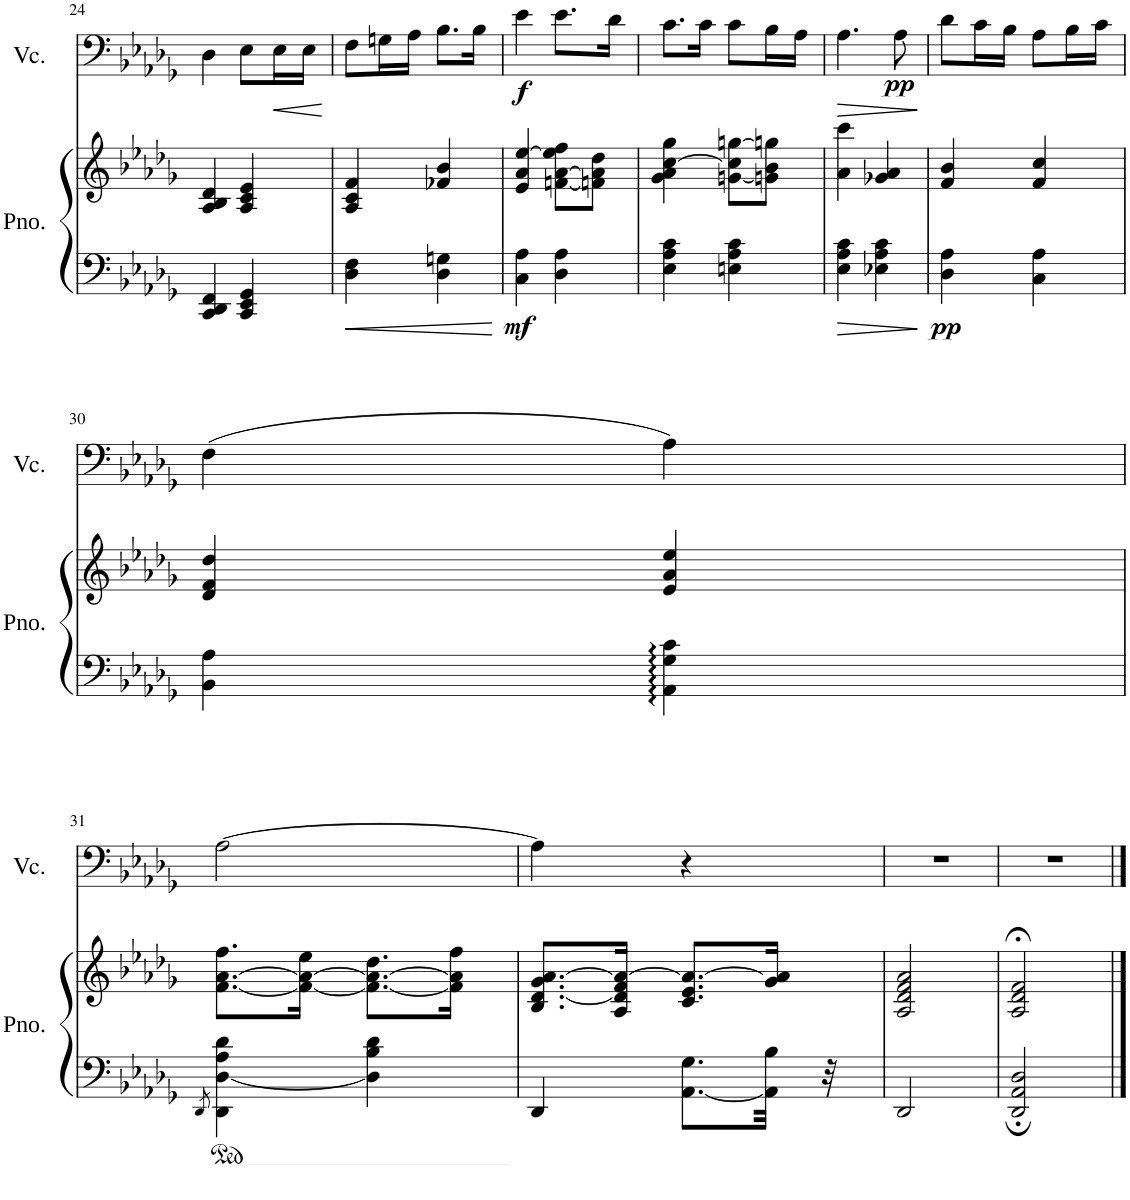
**kern	**kern	**dynam	**kern	**dynam
*part2	*part2	*part2	*part1	*part1
*staff3	*staff2	*staff2/3	*staff1	*staff1
*I"Piano	*	*	*I"チェロ	*
*I'Pno.	*	*	*	*
!!LO:PB:g=z
*clefF4	*clefG2	*	*clefF4	*
*k[b-e-a-d-g-]	*k[b-e-a-d-g-]	*	*k[b-e-a-d-g-]	*
*M2/4	*M2/4	*	*M2/4	*
=24	=24	=24	=24	=24
4CC/ 4DD-/ 4FF/	4A-/ 4B-/ 4d-/	.	4D-\	.
4CC/ 4EE-/ 4GG-/	4A-/ 4c/ 4e-/	.	8E-\L	.
!	!	!	!	!LO:HP:b
.	.	.	16E-\L	<
.	.	.	16E-\JJ	.
.	.	.	.	[
=25	=25	=25	=25	=25
4D-\ 4F\	4A-/ 4c/ 4f/	.	8F\L	.
.	.	.	16Gn\L	.
.	.	.	16A-\JJ	.
4D-\ 4Gn\	4f-X/ 4b-/	.	8.B-\L	.
.	.	.	16B-\Jk	.
=26	=26	=26	=26	=26
!	!	!LO:DY:b=2	!	!LO:DY:b
4C\ 4A-\	4e-/ 4a-/ [4ee-/	mf	4e-\	f
4D-\ 4A-\	[8fn\ [8a-\ 8ee-\] 8ff\L	.	8.e-\L	.
.	8fn\] 8a-\] 8dd-\J	.	.	.
.	.	.	16d-\Jk	.
=27	=27	=27	=27	=27
4E-\ 4A-\ 4c\	4g-\ 4a-\ [4cc\ 4gg-\	.	8.c\L	.
.	.	.	16c\Jk	.
4En\ 4A-\ 4c\	[8gn\ 8cc\] [8ggn\L	.	8c\L	.
.	8gn\] 8b-\ 8ggn\]J	.	16B-\L	.
.	.	.	16A-\JJ	.
=28	=28	=28	=28	=28
!	!	!	!	!LO:HP:b
4E-\ 4A-\ 4c\	4a-\ 4ccc\	.	4.A-\	>
4E-X\ 4A-\ 4c\	4g-X/ 4a-/	.	.	.
!	!	!	!	!LO:DY:b
.	.	.	8A-\	pp
.	.	.	.	]
=29	=29	=29	=29	=29
!	!	!LO:DY:b=2	!	!
4D-\ 4A-\	4f/ 4b-/	pp	8d-\L	.
.	.	.	16c\L	.
.	.	.	16B-\JJ	.
4C\ 4A-\	4f/ 4cc/	.	8A-\L	.
.	.	.	16B-\L	.
.	.	.	16c\JJ	.
!!LO:LB:g=z
=30	=30	=30	=30	=30
4BB-\ 4A-\	4d-/ 4f/ 4dd-/	.	(4F\	.
4AA-\: 4G-\: 4c\:	4e-/ 4a-/ 4ee-/	.	4A-\)	.
!!LO:LB:g=z
=31	=31	=31	=31	=31
8qDD-/	.	.	.	.
4DD-\ [4D-\ 4A-\ 4d-\	[8.f\ [8.a-\ 8.ff\L	.	[2A-\	.
.	16f\_ 16a-\_ 16ee-\Jk	.	.	.
4D-\] 4B-\ 4d-\	8.f\_ 8.a-\_ 8.dd-\L	.	.	.
.	16f\] 16a-\] 16ff\Jk	.	.	.
=32	=32	=32	=32	=32
4DD-/	8.B-/ [8.d-/ 8.g-/ [8.a-/L	.	4A-\]	.
.	16A-/ 16d-/] 16f/ 16a-/_Jk	.	.	.
[8.AA-\ 8.G-\L	8.c/ 8.e-/ 8.a-/_L	.	4r	.
32AA-\] 32B-\Jkk	16g-/ 16a-/]Jk	.	.	.
32r	.	.	.	.
=33	=33	=33	=33	=33
2DD-/	2A-/ 2d-/ 2f/ 2a-/	.	2r	.
=34	=34	=34	=34	=34
2DD-/; 2AA-/; 2D-/;	2A-/;< 2d-/;< 2f/;<	.	2r	.
==	==	==	==	==
*-	*-	*-	*-	*-
